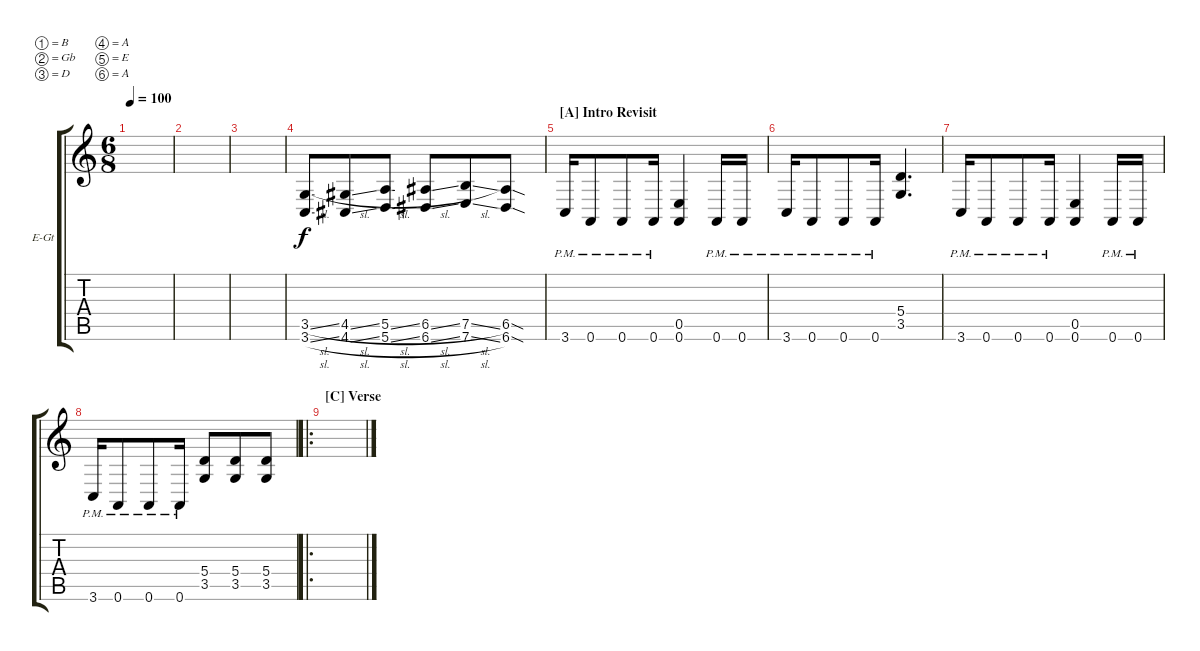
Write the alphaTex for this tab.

\defaultSystemsLayout 4
\bracketExtendMode groupsimilarinstruments
\firstSystemTrackNameOrientation horizontal
\otherSystemsTrackNameOrientation horizontal
\track ("Rhythm Guitar" "E-Gt") {instrument distortionguitar}
\staff {score tabs}
\tuning (B3 Gb3 D3 A2 E2 A1)
\ts (6 8)
\tempo 100
\clef g2
\ks aminor
|
|
|
(3.6{sl} 3.5{sl}).8 (4.5{sl} 4.6{sl}).8 (5.5{sl} 5.6{sl}).8 (6.5{sl} 6.6{sl}).8 (7.5{sl} 7.6{sl}).8 (6.5{sod} 6.6{sod}).8 |
\section ("A" "Intro Revisit")
3.6{pm}.16 0.6{pm}.8 0.6{pm}.8 0.6{pm}.16 (0.6 0.5).4 0.6{pm}.16 0.6{pm}.16 |
3.6{pm}.16 0.6{pm}.8 0.6{pm}.8 0.6{pm}.16 (3.5 5.4).4{d} |
3.6{pm}.16 0.6{pm}.8 0.6{pm}.8 0.6{pm}.16 (0.6 0.5).4 0.6{pm}.16 0.6{pm}.16 |
3.6{pm}.16 0.6{pm}.8 0.6{pm}.8 0.6{pm}.16 (3.5 5.4).8 (3.5 5.4).8 (3.5 5.4).8 |
\ro
\section ("C" "Verse")
